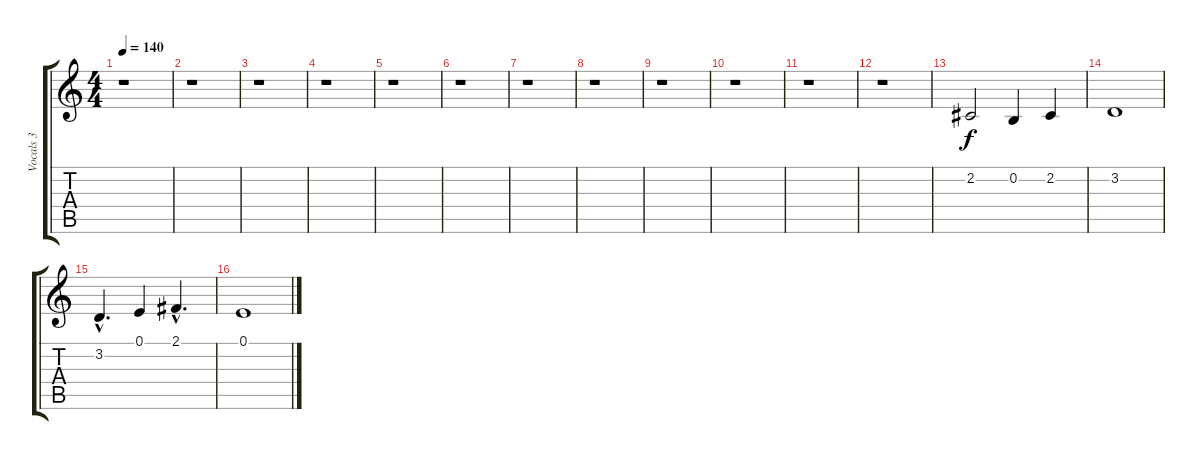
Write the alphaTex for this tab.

\track ("Vocals 3" "Vocals 3") {instrument lead8bassandlead}
\staff {score tabs}
\tuning (E4 B3 G3 D3 A2 E2) {hide}
\ts (4 4)
\tempo 140
\clef g2
\ks c
r.1{dy f} |
r.1 |
r.1 |
r.1 |
r.1 |
r.1 |
r.1 |
r.1 |
r.1 |
r.1 |
r.1 |
r.1 |
2.2.2 0.2.4 2.2.4 |
3.2.1 |
3.2{hac}.4{d} 0.1.4 2.1{hac}.4{d} |
0.1.1
